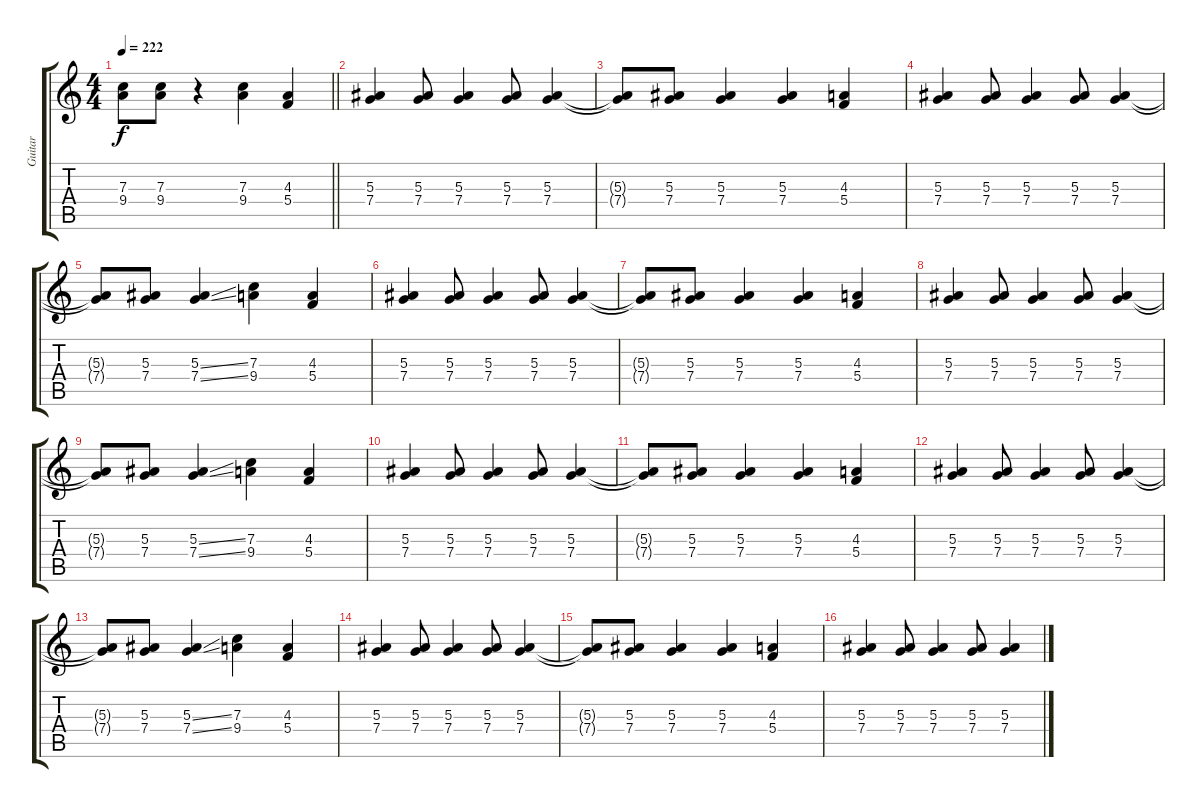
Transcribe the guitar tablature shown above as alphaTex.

\track ("Guitar" "Guitar") {instrument distortionguitar}
\staff {score tabs}
\tuning (D4 A3 F3 C3 G2 C2) {hide}
\ts (4 4)
\tempo 222
\clef g2
\barLineRight lightlight
\ks c
(7.3 9.4).8{dy f} (7.3 9.4).8 r.4 (7.3 9.4).4 (4.3 5.4).4 |
\section ("" " ")
(5.3 7.4).4 (5.3 7.4).8 (5.3 7.4).4 (5.3 7.4).8 (5.3 7.4).4 |
(5.3{t} 7.4{t}).8 (5.3 7.4).8 (5.3 7.4).4 (5.3 7.4).4 (4.3 5.4).4 |
(5.3 7.4).4 (5.3 7.4).8 (5.3 7.4).4 (5.3 7.4).8 (5.3 7.4).4 |
(5.3{t} 7.4{t}).8 (5.3 7.4).8 (5.3{ss} 7.4{ss}).4 (7.3 9.4).4 (4.3 5.4).4 |
(5.3 7.4).4 (5.3 7.4).8 (5.3 7.4).4 (5.3 7.4).8 (5.3 7.4).4 |
(5.3{t} 7.4{t}).8 (5.3 7.4).8 (5.3 7.4).4 (5.3 7.4).4 (4.3 5.4).4 |
(5.3 7.4).4 (5.3 7.4).8 (5.3 7.4).4 (5.3 7.4).8 (5.3 7.4).4 |
(5.3{t} 7.4{t}).8 (5.3 7.4).8 (5.3{ss} 7.4{ss}).4 (7.3 9.4).4 (4.3 5.4).4 |
(5.3 7.4).4 (5.3 7.4).8 (5.3 7.4).4 (5.3 7.4).8 (5.3 7.4).4 |
(5.3{t} 7.4{t}).8 (5.3 7.4).8 (5.3 7.4).4 (5.3 7.4).4 (4.3 5.4).4 |
(5.3 7.4).4 (5.3 7.4).8 (5.3 7.4).4 (5.3 7.4).8 (5.3 7.4).4 |
(5.3{t} 7.4{t}).8 (5.3 7.4).8 (5.3{ss} 7.4{ss}).4 (7.3 9.4).4 (4.3 5.4).4 |
(5.3 7.4).4 (5.3 7.4).8 (5.3 7.4).4 (5.3 7.4).8 (5.3 7.4).4 |
(5.3{t} 7.4{t}).8 (5.3 7.4).8 (5.3 7.4).4 (5.3 7.4).4 (4.3 5.4).4 |
(5.3 7.4).4 (5.3 7.4).8 (5.3 7.4).4 (5.3 7.4).8 (5.3 7.4).4
